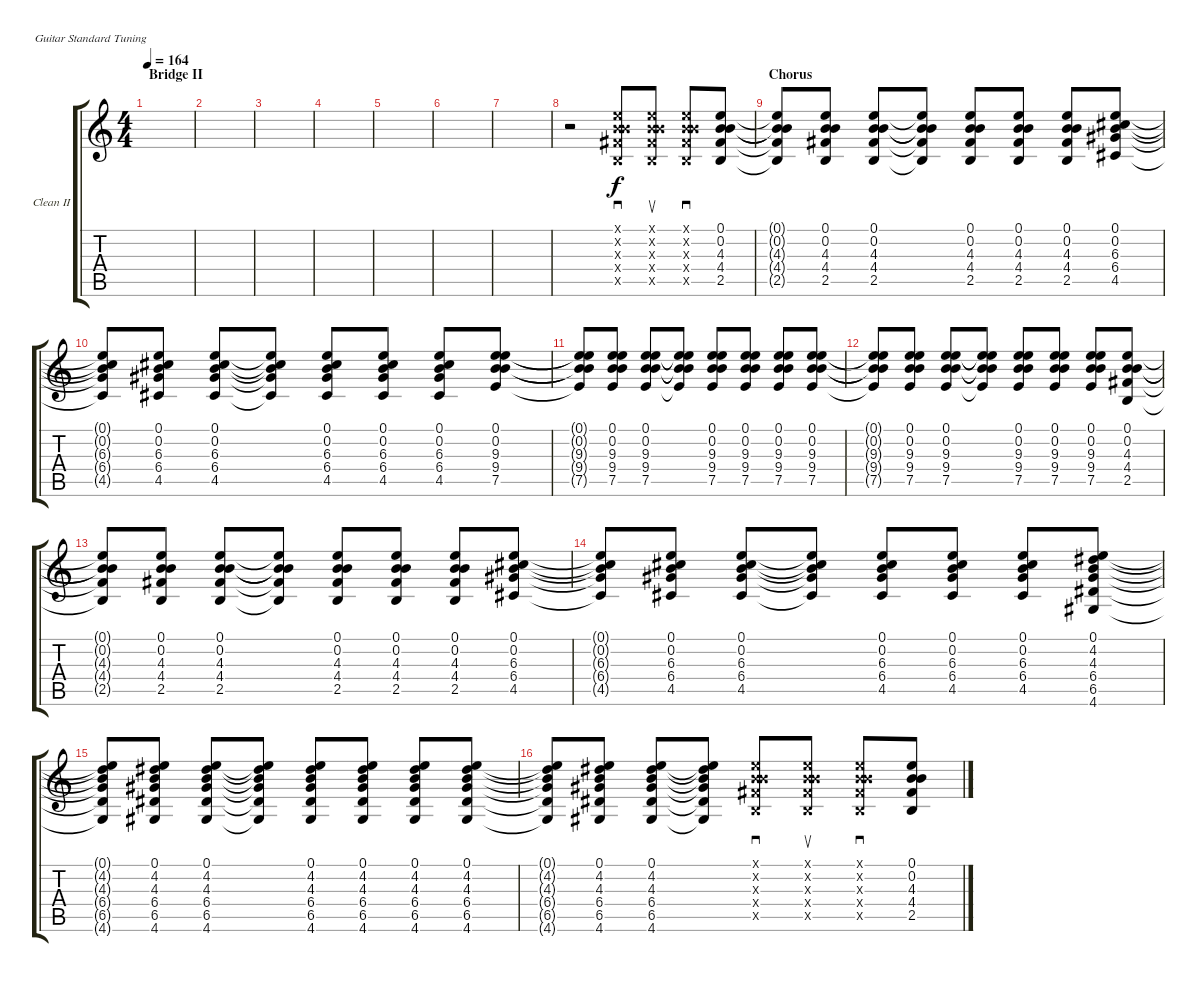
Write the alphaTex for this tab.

\defaultSystemsLayout 4
\bracketExtendMode groupsimilarinstruments
\firstSystemTrackNameOrientation horizontal
\otherSystemsTrackNameOrientation horizontal
\track ("Clean II" "Clean II") {instrument acousticguitarsteel}
\staff {score tabs}
\tuning (E4 B3 G3 D3 A2 E2)
\ts (4 4)
\section ("" "Bridge II")
\tempo 164
\clef g2
\ks c
|
|
|
|
|
|
|
r.2 (2.5{x} 4.4{x} 4.3{x} 0.1{x} 0.2{x}).8{sd} (2.5{x} 4.4{x} 4.3{x} 0.1{x} 0.2{x}).8{su} (2.5{x} 4.4{x} 4.3{x} 0.1{x} 0.2{x}).8{sd} (2.5 4.4 4.3 0.1 0.2).8 |
\section ("" "Chorus")
(2.5{t} 4.4{t} 4.3{t} 0.2{t} 0.1{t}).8 (2.5 4.4 4.3 0.2 0.1).8 (2.5 4.4 4.3 0.2 0.1).8 (2.5{t} 4.4{t} 4.3{t} 0.1{t} 0.2{t}).8 (2.5 4.4 4.3 0.2 0.1).8 (2.5 4.4 4.3 0.2 0.1).8 (2.5 4.4 4.3 0.2 0.1).8 (4.5 6.4 6.3 0.2 0.1).8 |
(0.1{t} 0.2{t} 6.3{t} 6.4{t} 4.5{t}).8 (4.5 6.4 6.3 0.2 0.1).8 (4.5 6.4 6.3 0.2 0.1).8 (0.1{t} 0.2{t} 6.3{t} 6.4{t} 4.5{t}).8 (4.5 6.4 6.3 0.2 0.1).8 (4.5 6.4 6.3 0.2 0.1).8 (4.5 6.4 6.3 0.2 0.1).8 (7.5 9.4 9.3 0.2 0.1).8 |
(7.5{t} 9.4{t} 9.3{t} 0.2{t} 0.1{t}).8 (7.5 9.4 9.3 0.2 0.1).8 (7.5 9.4 9.3 0.2 0.1).8 (7.5{t} 9.4{t} 9.3{t} 0.2{t} 0.1{t}).8 (7.5 9.4 9.3 0.2 0.1).8 (7.5 9.4 9.3 0.2 0.1).8 (7.5 9.4 9.3 0.2 0.1).8 (7.5 9.4 9.3 0.2 0.1).8 |
(7.5{t} 9.4{t} 9.3{t} 0.2{t} 0.1{t}).8 (7.5 9.4 9.3 0.2 0.1).8 (7.5 9.4 9.3 0.2 0.1).8 (7.5{t} 9.4{t} 9.3{t} 0.2{t} 0.1{t}).8 (7.5 9.4 9.3 0.2 0.1).8 (7.5 9.4 9.3 0.2 0.1).8 (7.5 9.4 9.3 0.2 0.1).8 (2.5 4.4 4.3 0.1 0.2).8 |
(2.5{t} 4.4{t} 4.3{t} 0.2{t} 0.1{t}).8 (2.5 4.4 4.3 0.2 0.1).8 (2.5 4.4 4.3 0.2 0.1).8 (2.5{t} 4.4{t} 4.3{t} 0.1{t} 0.2{t}).8 (2.5 4.4 4.3 0.2 0.1).8 (2.5 4.4 4.3 0.2 0.1).8 (2.5 4.4 4.3 0.2 0.1).8 (4.5 6.4 6.3 0.2 0.1).8 |
(0.1{t} 0.2{t} 6.3{t} 6.4{t} 4.5{t}).8 (4.5 6.4 6.3 0.2 0.1).8 (4.5 6.4 6.3 0.2 0.1).8 (0.1{t} 0.2{t} 6.3{t} 6.4{t} 4.5{t}).8 (4.5 6.4 6.3 0.2 0.1).8 (4.5 6.4 6.3 0.2 0.1).8 (4.5 6.4 6.3 0.2 0.1).8 (4.6 6.5 6.4 4.2 4.3 0.1).8 |
(4.2{t} 4.3{t} 6.4{t} 6.5{t} 4.6{t} 0.1{t}).8 (4.2 4.3 6.4 6.5 4.6 0.1).8 (4.2 4.3 6.4 6.5 4.6 0.1).8 (4.2{t} 4.3{t} 6.4{t} 6.5{t} 4.6{t} 0.1{t}).8 (4.2 4.3 6.4 6.5 4.6 0.1).8 (4.2 4.3 6.4 6.5 4.6 0.1).8 (4.2 4.3 6.4 6.5 4.6 0.1).8 (4.2 4.3 6.4 6.5 4.6 0.1).8 |
(4.6{t} 6.5{t} 6.4{t} 4.3{t} 4.2{t} 0.1{t}).8 (4.2 4.3 6.4 6.5 4.6 0.1).8 (4.2 4.3 6.4 6.5 4.6 0.1).8 (4.2{t} 4.3{t} 6.4{t} 6.5{t} 4.6{t} 0.1{t}).8 (2.5{x} 4.4{x} 4.3{x} 0.1{x} 0.2{x}).8{sd} (2.5{x} 4.4{x} 4.3{x} 0.1{x} 0.2{x}).8{su} (2.5{x} 4.4{x} 4.3{x} 0.1{x} 0.2{x}).8{sd} (2.5 4.4 4.3 0.2 0.1).8
